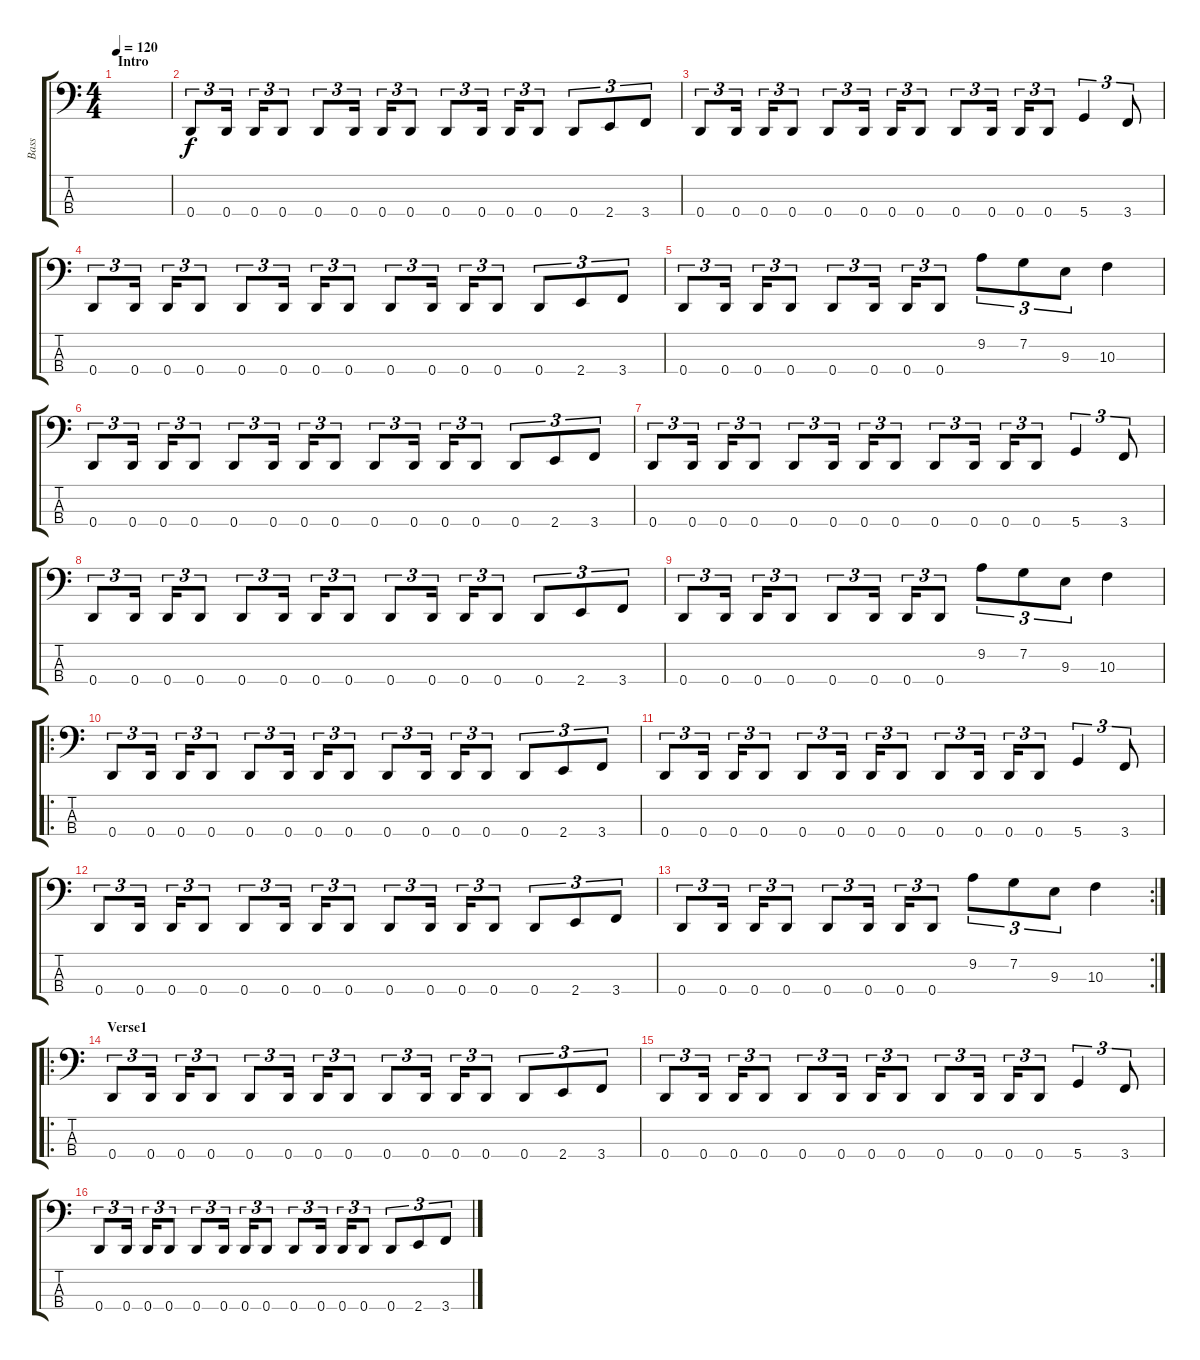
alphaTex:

\track ("Bass" "Bass") {instrument electricbasspick}
\staff {score tabs}
\tuning (F2 C2 G1 D1) {hide}
\ts (4 4)
\section ("" "Intro")
\tempo 120
\clef f4
\ks c
|
0.4.8{tu (3 2)} 0.4.16{tu (3 2)} 0.4.16{tu (3 2)} 0.4.8{tu (3 2)} 0.4.8{tu (3 2)} 0.4.16{tu (3 2)} 0.4.16{tu (3 2)} 0.4.8{tu (3 2)} 0.4.8{tu (3 2)} 0.4.16{tu (3 2)} 0.4.16{tu (3 2)} 0.4.8{tu (3 2)} 0.4.8{tu (3 2)} 2.4.8{tu (3 2)} 3.4.8{tu (3 2)} |
0.4.8{tu (3 2)} 0.4.16{tu (3 2)} 0.4.16{tu (3 2)} 0.4.8{tu (3 2)} 0.4.8{tu (3 2)} 0.4.16{tu (3 2)} 0.4.16{tu (3 2)} 0.4.8{tu (3 2)} 0.4.8{tu (3 2)} 0.4.16{tu (3 2)} 0.4.16{tu (3 2)} 0.4.8{tu (3 2)} 5.4.4{tu (3 2)} 3.4.8{tu (3 2)} |
0.4.8{tu (3 2)} 0.4.16{tu (3 2)} 0.4.16{tu (3 2)} 0.4.8{tu (3 2)} 0.4.8{tu (3 2)} 0.4.16{tu (3 2)} 0.4.16{tu (3 2)} 0.4.8{tu (3 2)} 0.4.8{tu (3 2)} 0.4.16{tu (3 2)} 0.4.16{tu (3 2)} 0.4.8{tu (3 2)} 0.4.8{tu (3 2)} 2.4.8{tu (3 2)} 3.4.8{tu (3 2)} |
0.4.8{tu (3 2)} 0.4.16{tu (3 2)} 0.4.16{tu (3 2)} 0.4.8{tu (3 2)} 0.4.8{tu (3 2)} 0.4.16{tu (3 2)} 0.4.16{tu (3 2)} 0.4.8{tu (3 2)} 9.2.8{tu (3 2)} 7.2.8{tu (3 2)} 9.3.8{tu (3 2)} 10.3.4 |
0.4.8{tu (3 2)} 0.4.16{tu (3 2)} 0.4.16{tu (3 2)} 0.4.8{tu (3 2)} 0.4.8{tu (3 2)} 0.4.16{tu (3 2)} 0.4.16{tu (3 2)} 0.4.8{tu (3 2)} 0.4.8{tu (3 2)} 0.4.16{tu (3 2)} 0.4.16{tu (3 2)} 0.4.8{tu (3 2)} 0.4.8{tu (3 2)} 2.4.8{tu (3 2)} 3.4.8{tu (3 2)} |
0.4.8{tu (3 2)} 0.4.16{tu (3 2)} 0.4.16{tu (3 2)} 0.4.8{tu (3 2)} 0.4.8{tu (3 2)} 0.4.16{tu (3 2)} 0.4.16{tu (3 2)} 0.4.8{tu (3 2)} 0.4.8{tu (3 2)} 0.4.16{tu (3 2)} 0.4.16{tu (3 2)} 0.4.8{tu (3 2)} 5.4.4{tu (3 2)} 3.4.8{tu (3 2)} |
0.4.8{tu (3 2)} 0.4.16{tu (3 2)} 0.4.16{tu (3 2)} 0.4.8{tu (3 2)} 0.4.8{tu (3 2)} 0.4.16{tu (3 2)} 0.4.16{tu (3 2)} 0.4.8{tu (3 2)} 0.4.8{tu (3 2)} 0.4.16{tu (3 2)} 0.4.16{tu (3 2)} 0.4.8{tu (3 2)} 0.4.8{tu (3 2)} 2.4.8{tu (3 2)} 3.4.8{tu (3 2)} |
0.4.8{tu (3 2)} 0.4.16{tu (3 2)} 0.4.16{tu (3 2)} 0.4.8{tu (3 2)} 0.4.8{tu (3 2)} 0.4.16{tu (3 2)} 0.4.16{tu (3 2)} 0.4.8{tu (3 2)} 9.2.8{tu (3 2)} 7.2.8{tu (3 2)} 9.3.8{tu (3 2)} 10.3.4 |
\ro
0.4.8{tu (3 2)} 0.4.16{tu (3 2)} 0.4.16{tu (3 2)} 0.4.8{tu (3 2)} 0.4.8{tu (3 2)} 0.4.16{tu (3 2)} 0.4.16{tu (3 2)} 0.4.8{tu (3 2)} 0.4.8{tu (3 2)} 0.4.16{tu (3 2)} 0.4.16{tu (3 2)} 0.4.8{tu (3 2)} 0.4.8{tu (3 2)} 2.4.8{tu (3 2)} 3.4.8{tu (3 2)} |
0.4.8{tu (3 2)} 0.4.16{tu (3 2)} 0.4.16{tu (3 2)} 0.4.8{tu (3 2)} 0.4.8{tu (3 2)} 0.4.16{tu (3 2)} 0.4.16{tu (3 2)} 0.4.8{tu (3 2)} 0.4.8{tu (3 2)} 0.4.16{tu (3 2)} 0.4.16{tu (3 2)} 0.4.8{tu (3 2)} 5.4.4{tu (3 2)} 3.4.8{tu (3 2)} |
0.4.8{tu (3 2)} 0.4.16{tu (3 2)} 0.4.16{tu (3 2)} 0.4.8{tu (3 2)} 0.4.8{tu (3 2)} 0.4.16{tu (3 2)} 0.4.16{tu (3 2)} 0.4.8{tu (3 2)} 0.4.8{tu (3 2)} 0.4.16{tu (3 2)} 0.4.16{tu (3 2)} 0.4.8{tu (3 2)} 0.4.8{tu (3 2)} 2.4.8{tu (3 2)} 3.4.8{tu (3 2)} |
\rc 2
0.4.8{tu (3 2)} 0.4.16{tu (3 2)} 0.4.16{tu (3 2)} 0.4.8{tu (3 2)} 0.4.8{tu (3 2)} 0.4.16{tu (3 2)} 0.4.16{tu (3 2)} 0.4.8{tu (3 2)} 9.2.8{tu (3 2)} 7.2.8{tu (3 2)} 9.3.8{tu (3 2)} 10.3.4 |
\ro
\section ("" "Verse1")
0.4.8{tu (3 2)} 0.4.16{tu (3 2)} 0.4.16{tu (3 2)} 0.4.8{tu (3 2)} 0.4.8{tu (3 2)} 0.4.16{tu (3 2)} 0.4.16{tu (3 2)} 0.4.8{tu (3 2)} 0.4.8{tu (3 2)} 0.4.16{tu (3 2)} 0.4.16{tu (3 2)} 0.4.8{tu (3 2)} 0.4.8{tu (3 2)} 2.4.8{tu (3 2)} 3.4.8{tu (3 2)} |
0.4.8{tu (3 2)} 0.4.16{tu (3 2)} 0.4.16{tu (3 2)} 0.4.8{tu (3 2)} 0.4.8{tu (3 2)} 0.4.16{tu (3 2)} 0.4.16{tu (3 2)} 0.4.8{tu (3 2)} 0.4.8{tu (3 2)} 0.4.16{tu (3 2)} 0.4.16{tu (3 2)} 0.4.8{tu (3 2)} 5.4.4{tu (3 2)} 3.4.8{tu (3 2)} |
0.4.8{tu (3 2)} 0.4.16{tu (3 2)} 0.4.16{tu (3 2)} 0.4.8{tu (3 2)} 0.4.8{tu (3 2)} 0.4.16{tu (3 2)} 0.4.16{tu (3 2)} 0.4.8{tu (3 2)} 0.4.8{tu (3 2)} 0.4.16{tu (3 2)} 0.4.16{tu (3 2)} 0.4.8{tu (3 2)} 0.4.8{tu (3 2)} 2.4.8{tu (3 2)} 3.4.8{tu (3 2)}
